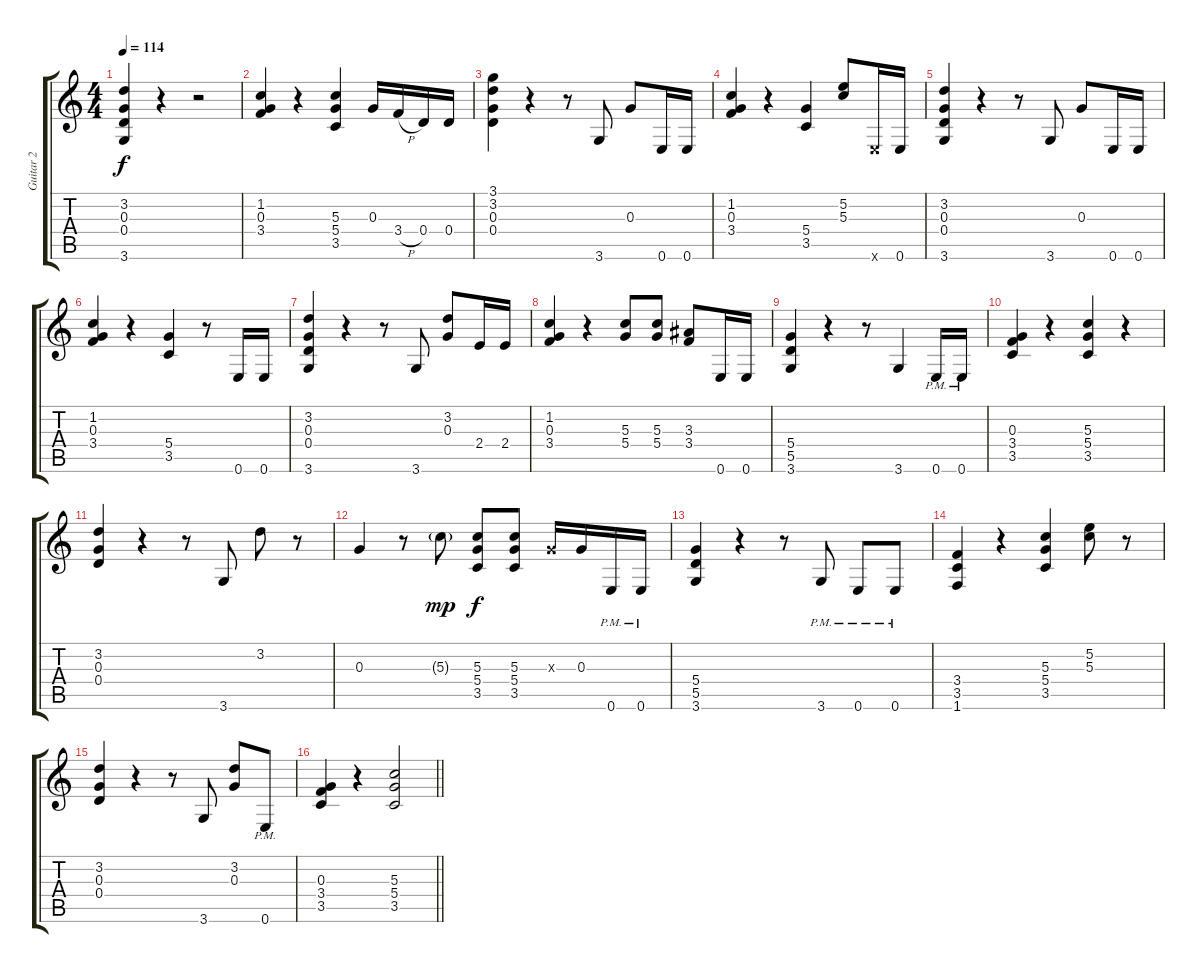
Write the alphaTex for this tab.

\track ("Guitar 2" "Guitar 2") {instrument overdrivenguitar}
\staff {score tabs}
\tuning (E4 B3 G3 D3 A2 E2) {hide}
\ts (4 4)
\tempo 114
\clef g2
\ks c
(3.2 0.3 0.4 3.6).4{dy f} r.4 r.2 |
(1.2 0.3 3.4).4 r.4 (5.3 5.4 3.5).4 0.3.16 3.4{h}.16 0.4.16 0.4.16 |
(3.1 3.2 0.3 0.4).4 r.4 r.8 3.6.8 0.3.8 0.6.16 0.6.16 |
(1.2 0.3 3.4).4 r.4 (5.4 3.5).4 (5.2 5.3).8 0.6{x}.16 0.6.16 |
(3.2 0.3 0.4 3.6).4 r.4 r.8 3.6.8 0.3.8 0.6.16 0.6.16 |
(1.2 0.3 3.4).4 r.4 (5.4 3.5).4 r.8 0.6.16 0.6.16 |
(3.2 0.3 0.4 3.6).4 r.4 r.8 3.6.8 (3.2 0.3).8 2.4.16 2.4.16 |
(1.2 0.3 3.4).4 r.4 (5.3 5.4).8 (5.3 5.4).8 (3.3 3.4).8 0.6.16 0.6.16 |
(5.4 5.5 3.6).4 r.4 r.8 3.6.4 0.6{pm}.16 0.6{pm}.16 |
(0.3 3.4 3.5).4 r.4 (5.3 5.4 3.5).4 r.4 |
(3.2 0.3 0.4).4 r.4 r.8 3.6.8 3.2.8 r.8 |
0.3.4 r.8 5.3{g}.8{dy mp} (5.3 5.4 3.5).8{dy f} (5.3 5.4 3.5).8 0.3{x}.16 0.3.16 0.6{pm}.16 0.6{pm}.16 |
(5.4 5.5 3.6).4 r.4 r.8 3.6{pm}.8 0.6{pm}.8 0.6{pm}.8 |
(3.4 3.5 1.6).4 r.4 (5.3 5.4 3.5).4 (5.2 5.3).8 r.8 |
(3.2 0.3 0.4).4 r.4 r.8 3.6.8 (3.2 0.3).8 0.6{pm}.8 |
\barLineRight lightlight
(0.3 3.4 3.5).4 r.4 (5.3 5.4 3.5).2
